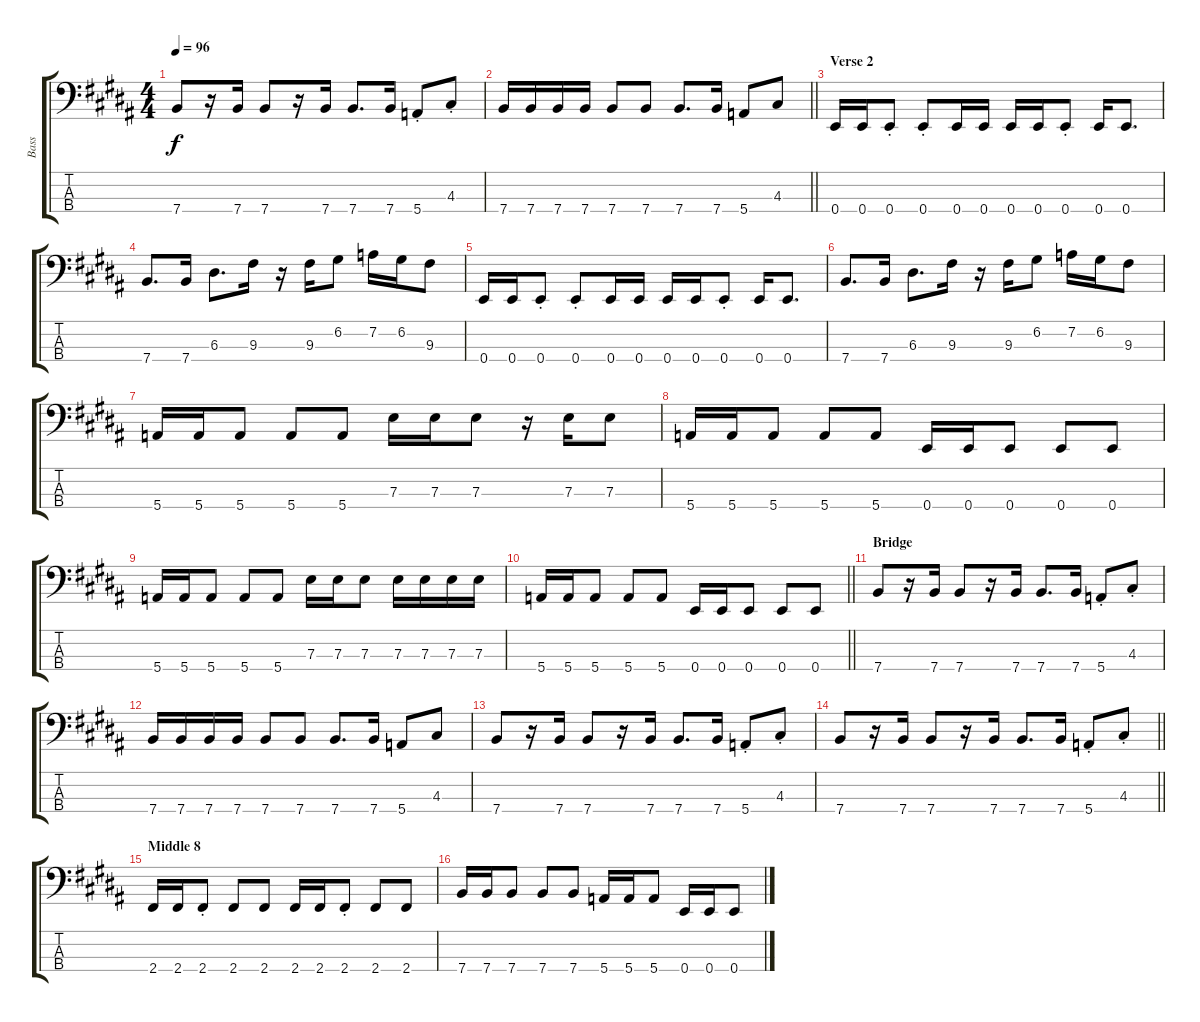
\track ("Bass" "Bass") {instrument electricbassfinger}
\staff {score tabs}
\tuning (G2 D2 A1 E1) {hide}
\ts (4 4)
\tempo 96
\clef f4
\ks b
7.4.8{dy f} r.16 7.4.16 7.4.8 r.16 7.4.16 7.4.8{d} 7.4.16 5.4{st}.8 4.3{st}.8 |
\barLineRight lightlight
7.4.16 7.4.16 7.4.16 7.4.16 7.4.8 7.4.8 7.4.8{d} 7.4.16 5.4.8 4.3.8 |
\section ("" "Verse 2")
0.4.16 0.4.16 0.4{st}.8 0.4{st}.8 0.4.16 0.4.16 0.4.16 0.4.16 0.4{st}.8 0.4.16 0.4.8{d} |
7.4.8{d} 7.4.16 6.3.8{d} 9.3.16 r.16 9.3.16 6.2.8 7.2.16 6.2.16 9.3.8 |
0.4.16 0.4.16 0.4{st}.8 0.4{st}.8 0.4.16 0.4.16 0.4.16 0.4.16 0.4{st}.8 0.4.16 0.4.8{d} |
7.4.8{d} 7.4.16 6.3.8{d} 9.3.16 r.16 9.3.16 6.2.8 7.2.16 6.2.16 9.3.8 |
5.4.16 5.4.16 5.4.8 5.4.8 5.4.8 7.3.16 7.3.16 7.3.8 r.16 7.3.16 7.3.8 |
5.4.16 5.4.16 5.4.8 5.4.8 5.4.8 0.4.16 0.4.16 0.4.8 0.4.8 0.4.8 |
5.4.16 5.4.16 5.4.8 5.4.8 5.4.8 7.3.16 7.3.16 7.3.8 7.3.16 7.3.16 7.3.16 7.3.16 |
\barLineRight lightlight
5.4.16 5.4.16 5.4.8 5.4.8 5.4.8 0.4.16 0.4.16 0.4.8 0.4.8 0.4.8 |
\section ("" "Bridge")
7.4.8 r.16 7.4.16 7.4.8 r.16 7.4.16 7.4.8{d} 7.4.16 5.4{st}.8 4.3{st}.8 |
7.4.16 7.4.16 7.4.16 7.4.16 7.4.8 7.4.8 7.4.8{d} 7.4.16 5.4.8 4.3.8 |
7.4.8 r.16 7.4.16 7.4.8 r.16 7.4.16 7.4.8{d} 7.4.16 5.4{st}.8 4.3{st}.8 |
\barLineRight lightlight
7.4.8 r.16 7.4.16 7.4.8 r.16 7.4.16 7.4.8{d} 7.4.16 5.4{st}.8 4.3{st}.8 |
\section ("" "Middle 8")
2.4.16 2.4.16 2.4{st}.8 2.4.8 2.4.8 2.4.16 2.4.16 2.4{st}.8 2.4.8 2.4.8 |
7.4.16 7.4.16 7.4.8 7.4.8 7.4.8 5.4.16 5.4.16 5.4.8 0.4.16 0.4.16 0.4.8
